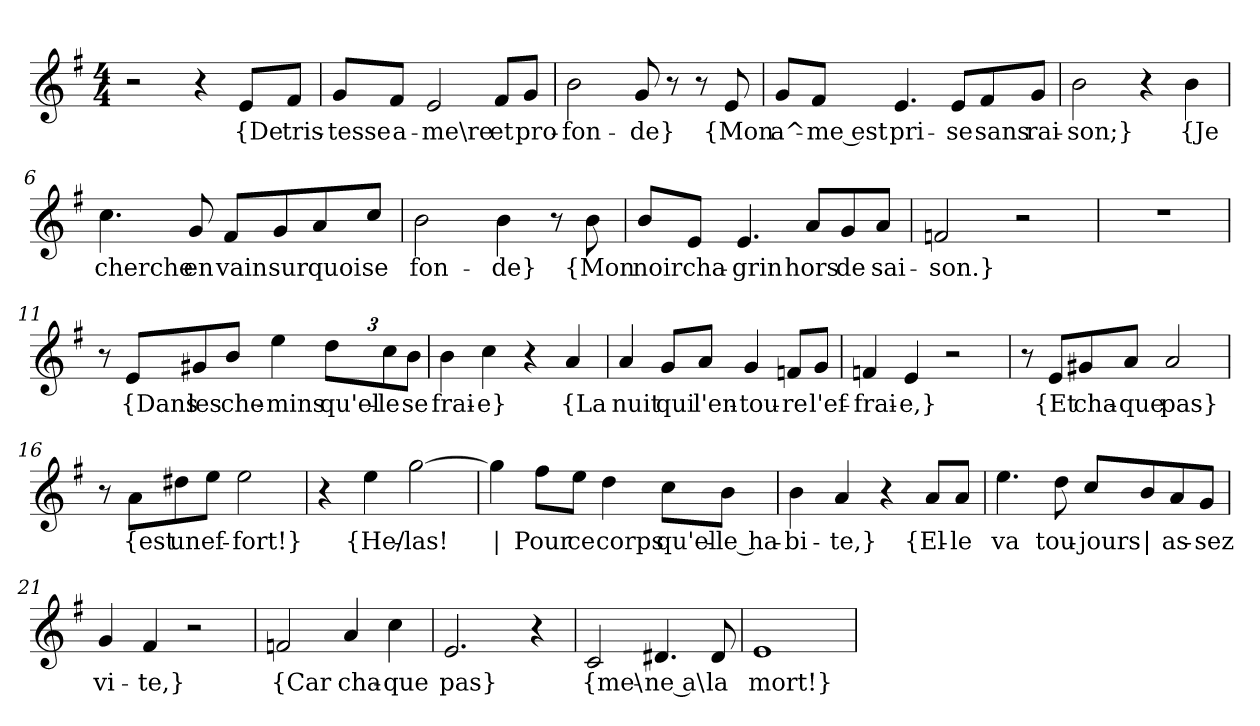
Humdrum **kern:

**kern	**text
*part1	*part1
*staff1	*staff1
*clefG2	*
*k[f#]	*
*M4/4	*
=1	=1
2r	.
4r	.
!	!LO:LY:b
8e/L	{De
!	!LO:LY:b
8f#/J	tris-
=2	=2
!	!LO:LY:b
8g/L	-tesse
!	!LO:LY:b
8f#/J	a-
!	!LO:LY:b
2e/	-me\re
!	!LO:LY:b
8f#/L	et
!	!LO:LY:b
8g/J	pro-
=3	=3
!	!LO:LY:b
2b\	-fon-
!	!LO:LY:b
8g/	-de}
8r	.
8r	.
!	!LO:LY:b
8e/	{Mon
=4	=4
!	!LO:LY:b
8g/L	a^-
!	!LO:LY:b
8f#/J	-me est
!	!LO:LY:b
4.e/	pri-
!	!LO:LY:b
8e/L	-se
!	!LO:LY:b
8f#/	sans
!	!LO:LY:b
8g/J	rai-
=5	=5
!	!LO:LY:b
2b\	-son;}
4r	.
!	!LO:LY:b
4b\	{Je
!!LO:LB:g=z
=6	=6
!	!LO:LY:b
4.cc\	cherche
!	!LO:LY:b
8g/	en
!	!LO:LY:b
8f#/L	vain
!	!LO:LY:b
8g/	sur
!	!LO:LY:b
8a/	quoi
!	!LO:LY:b
8cc/J	se
=7	=7
!	!LO:LY:b
2b\	fon-
!	!LO:LY:b
4b\	-de}
8r	.
!	!LO:LY:b
8b\	{Mon
=8	=8
!	!LO:LY:b
8b/L	noir
!	!LO:LY:b
8e/J	cha-
!	!LO:LY:b
4.e/	-grin
!	!LO:LY:b
8a/L	hors
!	!LO:LY:b
8g/	de
!	!LO:LY:b
8a/J	sai-
=9	=9
!	!LO:LY:b
2fn/	-son.}
2r	.
=10	=10
1r	.
!!LO:LB:g=z
=11	=11
8r	.
!	!LO:LY:b
8e/L	{Dans
!	!LO:LY:b
8g#X/	les
!	!LO:LY:b
8b/J	che-
!	!LO:LY:b
4ee\	-mins
*Xbrackettup	*
!	!LO:LY:b
12dd\L	qu'el-
!	!LO:LY:b
12cc\	-le
!	!LO:LY:b
12b\J	se
=12	=12
!	!LO:LY:b
4b\	frai-
!	!LO:LY:b
4cc\	-e}
4r	.
!	!LO:LY:b
4a/	{La
=13	=13
!	!LO:LY:b
4a/	nuit
!	!LO:LY:b
8g/L	qui
!	!LO:LY:b
8a/J	l'en-
!	!LO:LY:b
4g/	-tou-
!	!LO:LY:b
8fn/L	-re
!	!LO:LY:b
8g/J	l'ef-
=14	=14
!	!LO:LY:b
4fn/	-frai-
!	!LO:LY:b
4e/	-e,}
2r	.
!!LO:LB:g=z
=15	=15
8r	.
!	!LO:LY:b
8e/L	{Et
!	!LO:LY:b
8g#X/	cha-
!	!LO:LY:b
8a/J	-que
!	!LO:LY:b
2a/	pas}
=16	=16
8r	.
!	!LO:LY:b
8a\L	{est
!	!LO:LY:b
8dd#X\	un
!	!LO:LY:b
8ee\J	ef-
!	!LO:LY:b
2ee\	-fort!}
=17	=17
4r	.
!	!LO:LY:b
4ee\	{He/-
!	!LO:LY:b
[2gg\	-las!
=18	=18
!	!LO:LY:b
4gg\]	|
!	!LO:LY:b
8ff#\L	Pour
!	!LO:LY:b
8ee\J	ce
!	!LO:LY:b
4dd\	corps
!	!LO:LY:b
8cc\L	qu'el-
!	!LO:LY:b
8b\J	-le ha-
=19	=19
!	!LO:LY:b
4b\	-bi-
!	!LO:LY:b
4a/	-te,}
4r	.
!	!LO:LY:b
8a/L	{El-
!	!LO:LY:b
8a/J	-le
!!LO:LB:g=z
=20	=20
!	!LO:LY:b
4.ee\	va
!	!LO:LY:b
8dd\	tou-
!	!LO:LY:b
8cc/L	-jours
!	!LO:LY:b
8b/	|
!	!LO:LY:b
8a/	as-
!	!LO:LY:b
8g/J	-sez
=21	=21
!	!LO:LY:b
4g/	vi-
!	!LO:LY:b
4f#/	-te,}
2r	.
=22	=22
!	!LO:LY:b
2fn/	{Car
!	!LO:LY:b
4a/	cha-
!	!LO:LY:b
4cc\	-que
=23	=23
!	!LO:LY:b
2.e/	pas}
4r	.
=24	=24
!	!LO:LY:b
2c/	{me\-
!	!LO:LY:b
4.d#X/	-ne a\
!	!LO:LY:b
8d#/	la
=25	=25
!	!LO:LY:b
1e	mort!}
=	=
*-	*-
